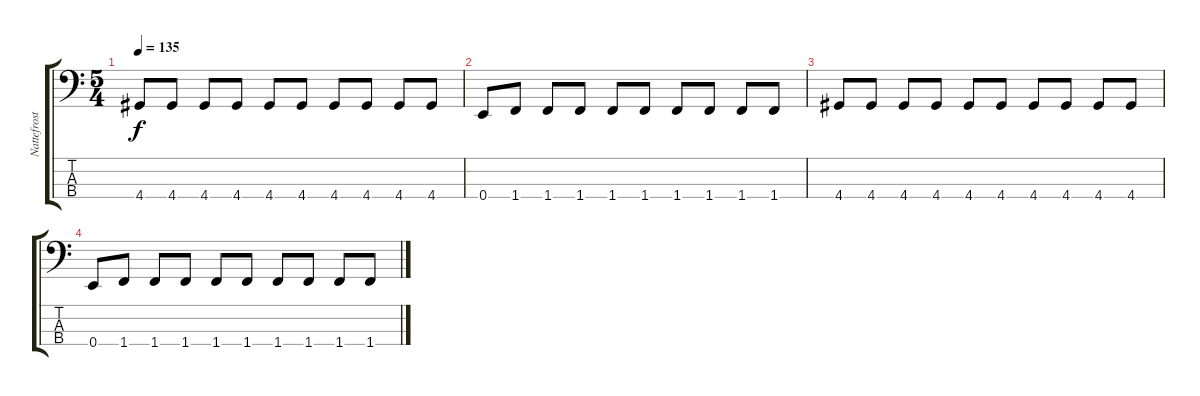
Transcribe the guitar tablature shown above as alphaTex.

\track ("Nattefrost" "Nattefrost") {instrument electricbasspick}
\staff {score tabs}
\tuning (G2 D2 A1 E1) {hide}
\ts (5 4)
\tempo 135
\clef f4
\ks c
4.4.8{dy f} 4.4.8 4.4.8 4.4.8 4.4.8 4.4.8 4.4.8 4.4.8 4.4.8 4.4.8 |
0.4.8 1.4.8 1.4.8 1.4.8 1.4.8 1.4.8 1.4.8 1.4.8 1.4.8 1.4.8 |
4.4.8 4.4.8 4.4.8 4.4.8 4.4.8 4.4.8 4.4.8 4.4.8 4.4.8 4.4.8 |
0.4.8 1.4.8 1.4.8 1.4.8 1.4.8 1.4.8 1.4.8 1.4.8 1.4.8 1.4.8
